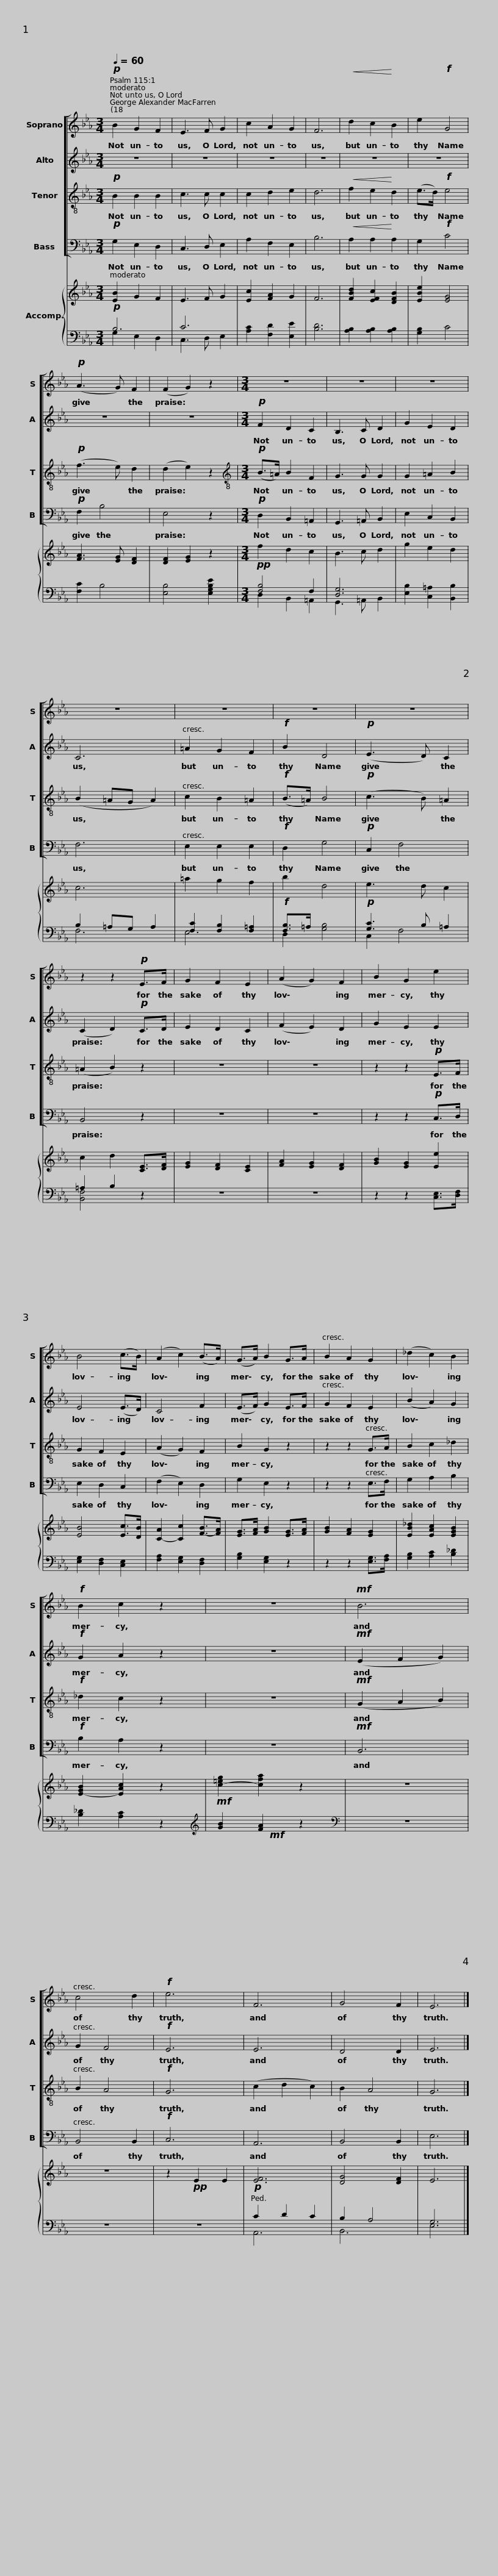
X:1
%%score [ 1 2 3 4 ] { 5 | ( 6 7 ) }
L:1/8
Q:1/4=60
M:3/4
I:linebreak $
K:Eb
V:1 treble
V:2 treble
V:3 treble-8
V:4 bass
V:5 treble
V:6 bass
V:7 bass
V:1
!p! B2 G2 F2 | E3 F G2 | c2 A2 G2 | F6 |!<(! d2 c2!<)! B2 | %5
 e2!f! G4 |!p! (A3 G) F2 | (F2 G2) z2 |$[M:3/4] z6 | z6 | %10
 z6 | z6 | z6 | z6 | z6 |$ %15
 z2 z2!p! E>F | G2 F2 E2 | (A2 G2) F2 | B2 G2 e2 | B4 (c>B) | %20
 (A2 c2) (B>A) | (G>A) B2 G>A |$ B2 A2 G2 | (_d2 c2) B2 |!f! B2 c2 z2 | %25
 z6 |!mf! B6 | c4 d2 |!f! e6 | F6 | %30
 G4 F2 |$ E6 |] %32
V:2
 z6 | z6 | z6 | z6 | z6 | %5
 z6 | z6 | z6 |$[M:3/4]!p! F2 D2 C2 | B,3 C D2 | %10
 G2 E2 D2 | C6 | =A2 G2 F2 |!f! B2 D4 |!p! (E3 D) C2 |$ %15
 (C2 D2)!p! C>D | E2 D2 C2 | (F2 E2) D2 | G2 E2 E2 | E4 (E>D) | %20
 C4 F2 | (E>F) G2 E>F |$ G2 F2 E2 | (B2 A2) G2 |!f! G2 A2 z2 | %25
 z6 |!mf! (E2 F2 G2) | G2 F4 |!f! E6 | E6 | %30
 D4 D2 |$ E6 |] %32
V:3
!p! B2 B2 B2 | c3 c c2 | c2 d2 e2 | d6 |!<(! f2 e2!<)! d2 | %5
 (e>d)!f! e4 |!p! (f3 e) d2 | (d2 e2) z2 |$[M:3/4][K:treble-8]!p! (B>=A) B2 F2 | G3 G G2 | %10
 G2 =A2 B2 | (B2 =AG A2) | c2 B2 =A2 |!f! (B>=A) B4 |!p! (c3 B) =A2 |$ %15
 (=A2 B2) z2 | z6 | z6 | z2 z2!p! E>F | G2 F2 E2 | %20
 (A2 G2) F2 | B2 G2 z2 |$ z2 z2 G>A | B2 c2 _d2 |!f! _d2 c2 z2 | %25
 z6 |!mf! (G2 A2 B2) | B2 A4 |!f! G6 | (c2 d2 c2) | %30
 B2 A4 |$ G6 |] %32
V:4
!p! G,2 E,2 D,2 | C,3 D, E,2 | A,2 F,2 E,2 | B,6 |!<(! A,2 A,2!<)! A,2 | %5
 G,2!f! C4 |!p! F,2 B,4 | E,4 z2 |$[M:3/4]!p! D,2 B,,2 =A,,2 | G,,3 =A,, B,,2 | %10
 E,2 C,2 B,,2 | F,6 | E,2 E,2 E,2 |!f! D,2 G,4 |!p! C,2 F,4 |$ %15
 B,,4 z2 | z6 | z6 | z2 z2!p! C,>D, | E,2 D,2 C,2 | %20
 (F,2 E,2) D,2 | G,2 E,2 z2 |$ z2 z2 E,>F, | G,2 A,2 B,2 |!f! B,2 A,2 z2 | %25
 z6 |!mf! B,,6 | B,,4 B,,2 |!f! C,6 | A,,6 | %30
 B,,4 B,,2 |$ E,6 |] %32
V:5
!p! [EB]2 G2 F2 | E3 F G2 | [Ec]2 [FA]2 G2 | F6 | [FBd]2 [EFc]2 [DFB]2 | %5
 [EBe]2 [EG]4 | [FA]3 [EG] [DF]2 | [DF]2 [EG]2 z2 |$[M:3/4]!pp! f2 d2 c2 | B3 c d2 | %10
 g2 e2 d2 | c6 | =a2 g2 f2 | b2 d4 | e3 d c2 |$ %15
 c2 d2 [CE]>[DF] | [EG]2 [DF]2 [CE]2 | [FA]2 [EG]2 [DF]2 | [GB]2 [EG]2 [Ee]2 | [EB]4 [Ec]>[DB] | %20
 [CA]2- [Cc]2 [FB]->[FA] | [EG]>[FA] [GB]2 [EG]>[FA] |$ [GB]2 [FA]2 [EG]2 | [EB_d]2 [EAc]2 [EGB]2 | [E-G-B]2 [EAc]2 z2 | %25
!mf! [c-=eg]2 [cfa]2 z2 | z6 | z6 | z2!pp! E2 E2 | [EF]6 | %30
 [DG]4 [DF]2 |$ E6 |] %32
V:6
 B,6 | C6 | x6 | x6 | x6 | %5
 x6 | x6 | x6 |$[M:3/4] [F,B,]4 F,2 | [D,G,]6 | %10
 x6 | B,2 =A,G, A,2 | [F,C]2 [F,B,]2 [F,=A,]2 |!f! [F,B,]>=A, x4 |!p! [G,C]3 B, =A,2 |$ %15
 =A,2 B,2 x2 | x6 | x6 | x6 | x6 | %20
 x6 | x6 |$ x6 | x6 | x6 | %25
[K:treble]!mf! x6 |[K:bass] x6 | x6 | x6 |!p! C2 D2 C2 | %30
 B,2 A,4 |$ G,6 |] %32
V:7
 G,2 E,2 D,2 | C,3 D, E,2 | [A,C]2 [F,D]2 [E,E]2 | [B,D]6 | [A,B,]2 [A,B,]2 [A,B,]2 | %5
 [G,B,]2 C4 | [F,C]2 B,4 | [E,B,]4 [E,G,B,E]2 |$[M:3/4] D,2 B,,2 =A,,2 | G,,3 =A,, B,,2 | %10
 [E,B,]2 [C,=A,]2 [B,,B,]2 | F,6 | E,6 | D,2 [G,B,]4 | C,2 F,4 |$ %15
 [B,,F,]4 z2 | z6 | z6 | z2 z2 [C,E,]>[D,F,] | [E,G,]2 [D,F,]2 [C,E,]2 | %20
 [F,A,]2 [E,G,]2 [D,F,]2 | [G,B,]2 [E,G,]2 z2 |$ z2 z2 [E,G,]>[F,A,] | [G,B,]2 [A,C]2 [B,_D]2 | [B,_D]2 [A,C]2 z2 | %25
[K:treble] [GB]2 [FA]2 z2 |[K:bass] z6 | z6 | z6 | A,,6 | %30
 B,,6 |$ E,6 |] %32
